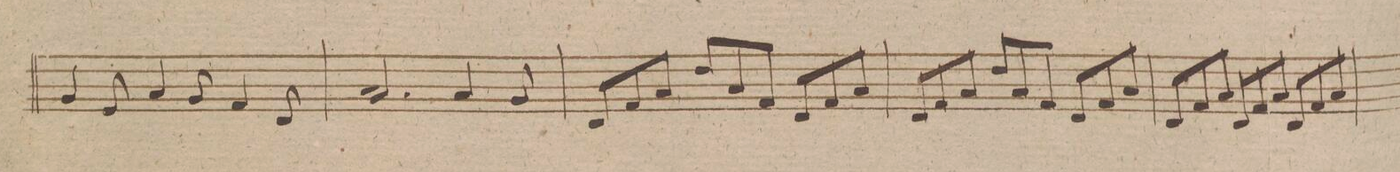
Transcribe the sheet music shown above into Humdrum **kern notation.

**kern	**dynam
*I"Viola.	*
*clefC3	*
*k[f#]	*
*M9/8	*
4A/	.
8F#/	.
4B/	.
8A/	.
4G/	.
8E/	.
=94	=94
2.B/	.
4B/	.
8A/	.
=95	=95
8E/L	.
8G/	.
8B/J	.
8e/L	.
8B/	.
8G/J	.
8E/L	.
8G/	.
8B/J	.
=96	=96
8E/L	.
8G/	.
8B/J	.
8e/L	.
8B/	.
8G/J	.
8E/L	.
8G/	.
8B/J	.
=97	=97
8E/L	.
8G/	.
8B/J	.
8E/L	.
8G/	.
8B/J	.
8E/L	.
8G/	.
8B/J	.
=98	=98
*-	*-
